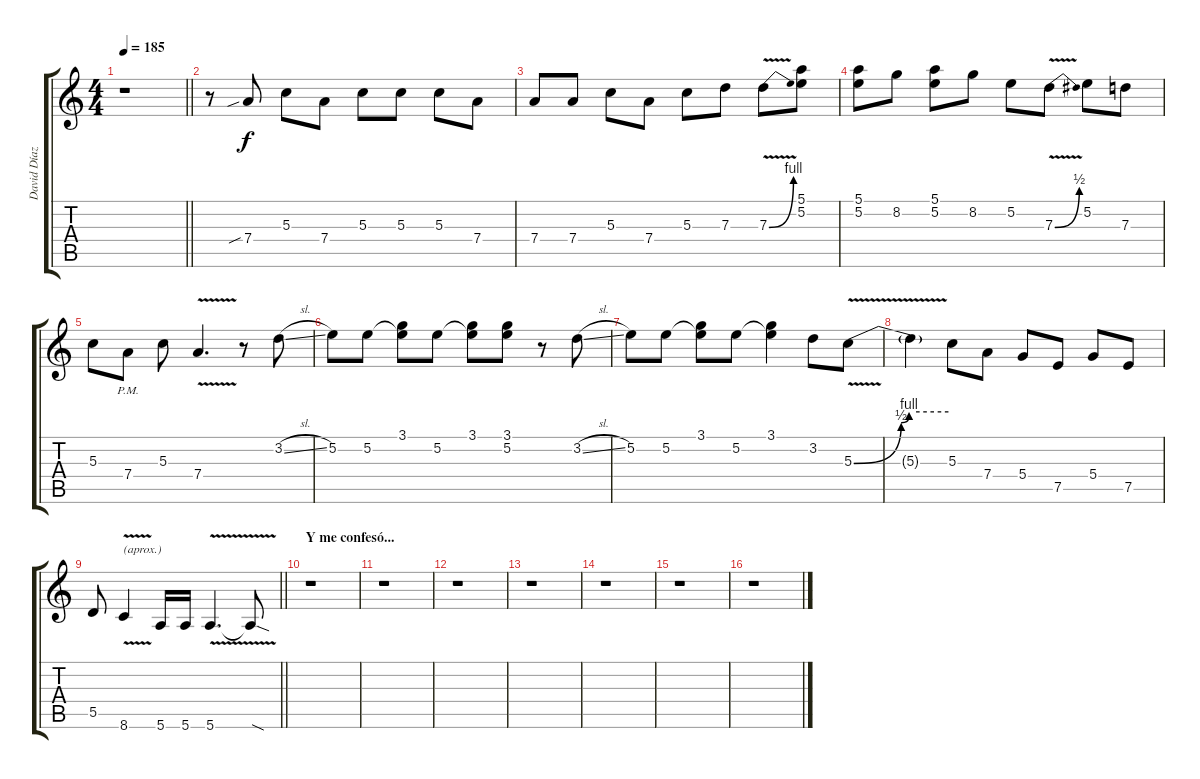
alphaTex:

\track ("David Díaz 'Kolibrí' - Solos" "David Díaz") {instrument overdrivenguitar}
\staff {score tabs}
\tuning (E4 B3 G3 D3 A2 E2) {hide}
\ts (4 4)
\tempo 185
\clef g2
\barLineRight lightlight
\ks c
r.1{dy f} |
\section ("" "")
r.8 7.4{sib}.8 5.3.8 7.4.8 5.3.8 5.3.8 5.3.8 7.4.8 |
7.4.8 7.4.8 5.3.8 7.4.8 5.3.8 7.3.8 7.3{be (bend 0 0 60 4) v}.8 (5.1 5.2).8 |
(5.1 5.2).8 8.2.8 (5.1 5.2).8 8.2.8 5.2.8 7.3{be (bend 0 0 60 2) v}.8 5.2.8 7.3.8 |
5.3.8 7.4{pm}.8 5.3.8 7.4{v}.4{d} r.8 3.2{sl}.8 |
5.2.8 5.2.8 (3.1 5.2{t}).8 5.2.8 (3.1 5.2{t}).8 (3.1 5.2).8 r.8 3.2{sl}.8 |
5.2.8 5.2.8 (3.1 5.2{t}).8 5.2.8 (3.1 5.2{t}).4 3.2.8 5.3{be (custom 0 0 30 2 35 4 60 4) v}.8 |
5.3{t}.4 5.3.8 7.4.8 5.4.8 7.5.8 5.4.8 7.5.8 |
\barLineRight lightlight
5.5.8 8.6{v}.4{txt "(aprox.)"} 5.6.16 5.6.16 5.6{v}.4{d} 5.6{sod t}.8 |
\section ("" "Y me confesó...")
r.1 |
r.1 |
r.1 |
r.1 |
r.1 |
r.1 |
r.1
